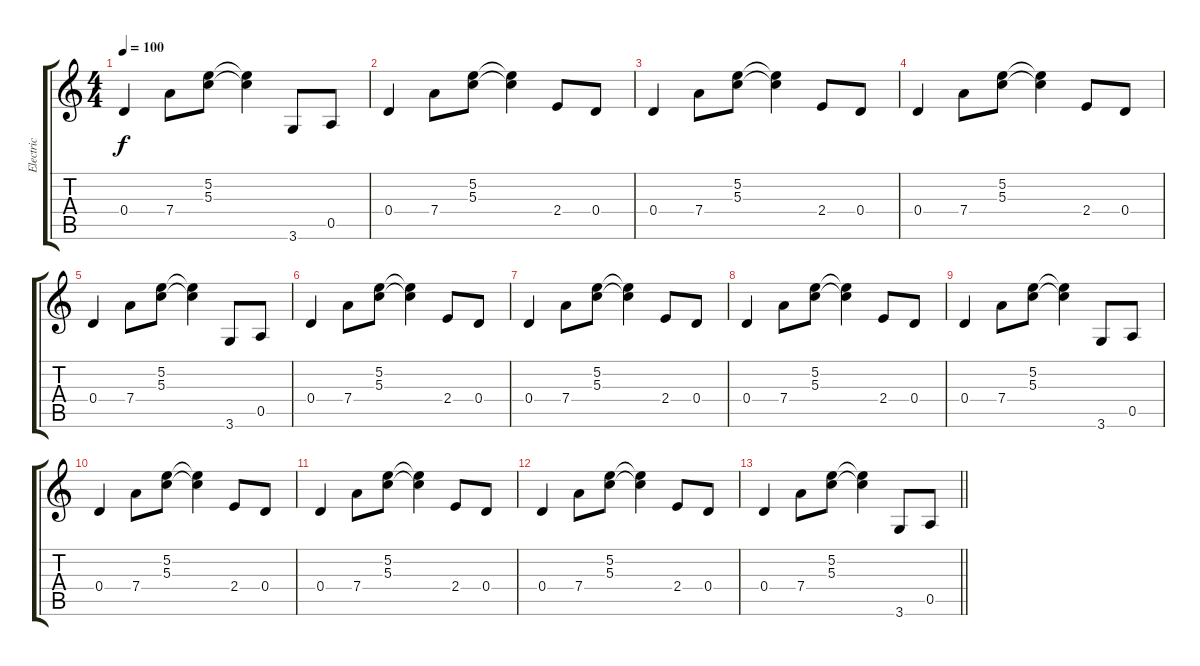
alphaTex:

\track ("Electric" "Electric") {instrument overdrivenguitar}
\staff {score tabs}
\tuning (E4 B3 G3 D3 A2 E2) {hide}
\ts (4 4)
\tempo 100
\clef g2
\ks c
0.4.4{dy f} 7.4.8 (5.2 5.3).8 (5.2{t} 5.3{t}).4 3.6.8 0.5.8 |
0.4.4 7.4.8 (5.2 5.3).8 (5.2{t} 5.3{t}).4 2.4.8 0.4.8 |
0.4.4 7.4.8 (5.2 5.3).8 (5.2{t} 5.3{t}).4 2.4.8 0.4.8 |
0.4.4 7.4.8 (5.2 5.3).8 (5.2{t} 5.3{t}).4 2.4.8 0.4.8 |
0.4.4 7.4.8 (5.2 5.3).8 (5.2{t} 5.3{t}).4 3.6.8 0.5.8 |
0.4.4 7.4.8 (5.2 5.3).8 (5.2{t} 5.3{t}).4 2.4.8 0.4.8 |
0.4.4 7.4.8 (5.2 5.3).8 (5.2{t} 5.3{t}).4 2.4.8 0.4.8 |
0.4.4 7.4.8 (5.2 5.3).8 (5.2{t} 5.3{t}).4 2.4.8 0.4.8 |
0.4.4 7.4.8 (5.2 5.3).8 (5.2{t} 5.3{t}).4 3.6.8 0.5.8 |
0.4.4 7.4.8 (5.2 5.3).8 (5.2{t} 5.3{t}).4 2.4.8 0.4.8 |
0.4.4 7.4.8 (5.2 5.3).8 (5.2{t} 5.3{t}).4 2.4.8 0.4.8 |
0.4.4 7.4.8 (5.2 5.3).8 (5.2{t} 5.3{t}).4 2.4.8 0.4.8 |
\barLineRight lightlight
0.4.4 7.4.8 (5.2 5.3).8 (5.2{t} 5.3{t}).4 3.6.8 0.5.8
